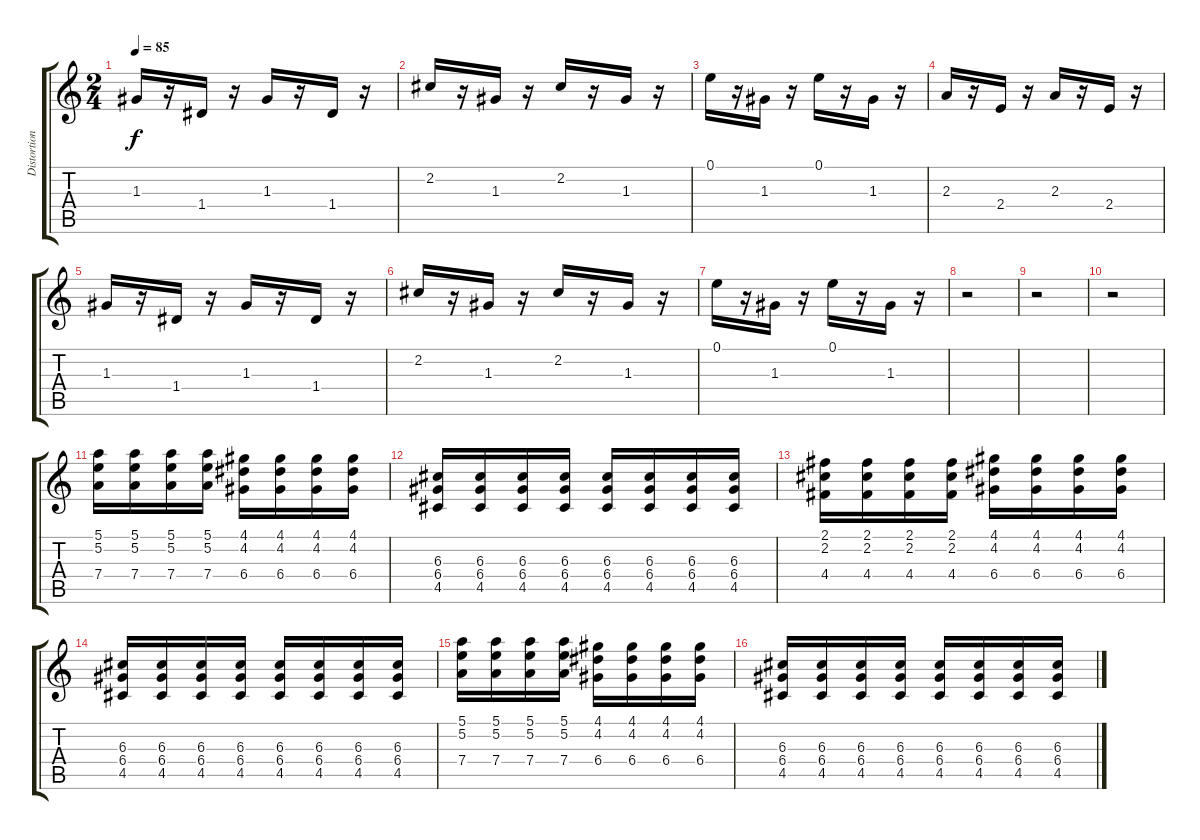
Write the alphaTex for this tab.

\track ("Distortion" "Distortion") {instrument overdrivenguitar}
\staff {score tabs}
\tuning (E4 B3 G3 D3 A2 E2) {hide}
\ts (2 4)
\tempo 85
\clef g2
\ks c
1.3.16{dy f} r.16 1.4.16 r.16 1.3.16 r.16 1.4.16 r.16 |
2.2.16 r.16 1.3.16 r.16 2.2.16 r.16 1.3.16 r.16 |
0.1.16 r.16 1.3.16 r.16 0.1.16 r.16 1.3.16 r.16 |
2.3.16 r.16 2.4.16 r.16 2.3.16 r.16 2.4.16 r.16 |
1.3.16 r.16 1.4.16 r.16 1.3.16 r.16 1.4.16 r.16 |
2.2.16 r.16 1.3.16 r.16 2.2.16 r.16 1.3.16 r.16 |
0.1.16 r.16 1.3.16 r.16 0.1.16 r.16 1.3.16 r.16 |
r.2 |
r.2 |
r.2 |
(5.1 5.2 7.4).16 (5.1 5.2 7.4).16 (5.1 5.2 7.4).16 (5.1 5.2 7.4).16 (4.1 4.2 6.4).16 (4.1 4.2 6.4).16 (4.1 4.2 6.4).16 (4.1 4.2 6.4).16 |
(6.3 6.4 4.5).16 (6.3 6.4 4.5).16 (6.3 6.4 4.5).16 (6.3 6.4 4.5).16 (6.3 6.4 4.5).16 (6.3 6.4 4.5).16 (6.3 6.4 4.5).16 (6.3 6.4 4.5).16 |
(2.1 2.2 4.4).16 (2.1 2.2 4.4).16 (2.1 2.2 4.4).16 (2.1 2.2 4.4).16 (4.1 4.2 6.4).16 (4.1 4.2 6.4).16 (4.1 4.2 6.4).16 (4.1 4.2 6.4).16 |
(6.3 6.4 4.5).16 (6.3 6.4 4.5).16 (6.3 6.4 4.5).16 (6.3 6.4 4.5).16 (6.3 6.4 4.5).16 (6.3 6.4 4.5).16 (6.3 6.4 4.5).16 (6.3 6.4 4.5).16 |
(5.1 5.2 7.4).16 (5.1 5.2 7.4).16 (5.1 5.2 7.4).16 (5.1 5.2 7.4).16 (4.1 4.2 6.4).16 (4.1 4.2 6.4).16 (4.1 4.2 6.4).16 (4.1 4.2 6.4).16 |
(6.3 6.4 4.5).16 (6.3 6.4 4.5).16 (6.3 6.4 4.5).16 (6.3 6.4 4.5).16 (6.3 6.4 4.5).16 (6.3 6.4 4.5).16 (6.3 6.4 4.5).16 (6.3 6.4 4.5).16
